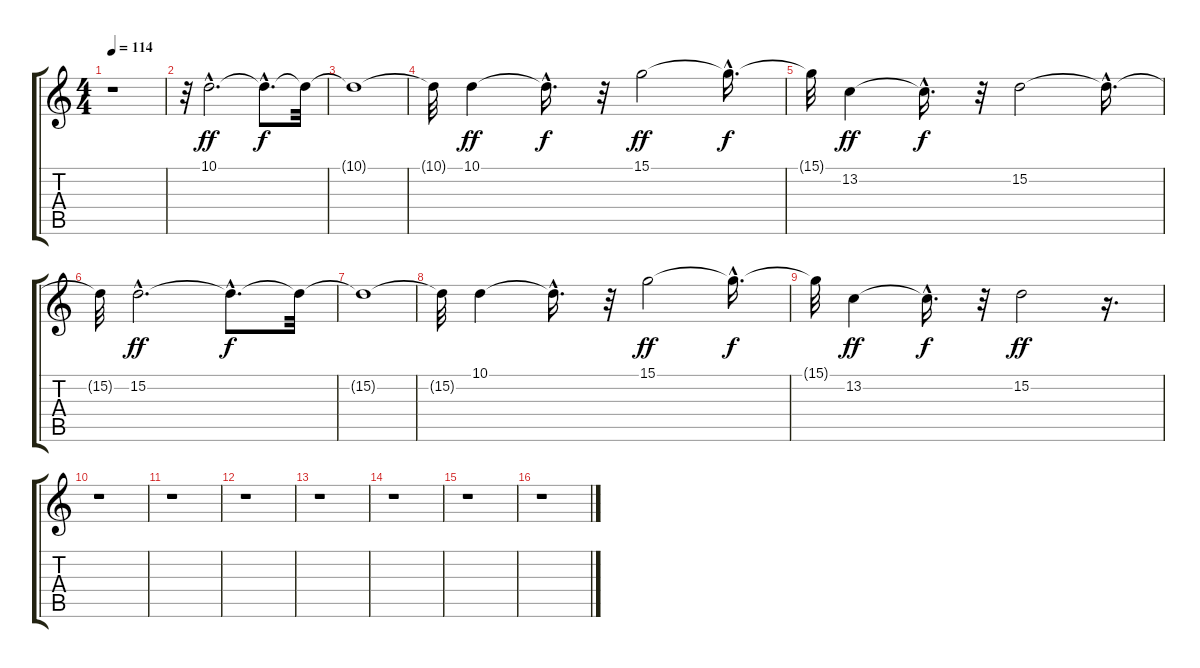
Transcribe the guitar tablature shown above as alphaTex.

\track "" {instrument pad6metallic}
\staff {score tabs}
\tuning (E4 B3 G3 D3 A2 E2) {hide}
\ts (4 4)
\tempo 114
\clef g2
\ks c
r.1{dy ff} |
r.32 10.1{hac}.2{d} 10.1{hac t}.8{d dy f} 10.1{t}.32 |
10.1{t}.1 |
10.1{t}.32 10.1.4{dy ff} 10.1{hac t}.16{d dy f} r.32 15.1.2{dy ff} 15.1{hac t}.16{d dy f} |
15.1{t}.32 13.2.4{dy ff} 13.2{hac t}.16{d dy f} r.32 15.2.2 15.2{hac t}.16{d} |
15.2{t}.32 15.2{hac}.2{d dy ff} 15.2{hac t}.8{d dy f} 15.2{t}.32 |
15.2{t}.1 |
15.2{t}.32 10.1.4 10.1{hac t}.16{d} r.32 15.1.2{dy ff} 15.1{hac t}.16{d dy f} |
15.1{t}.32 13.2.4{dy ff} 13.2{hac t}.16{d dy f} r.32 15.2.2{dy ff} r.16{d} |
r.1 |
r.1 |
r.1 |
r.1 |
r.1 |
r.1 |
r.1
